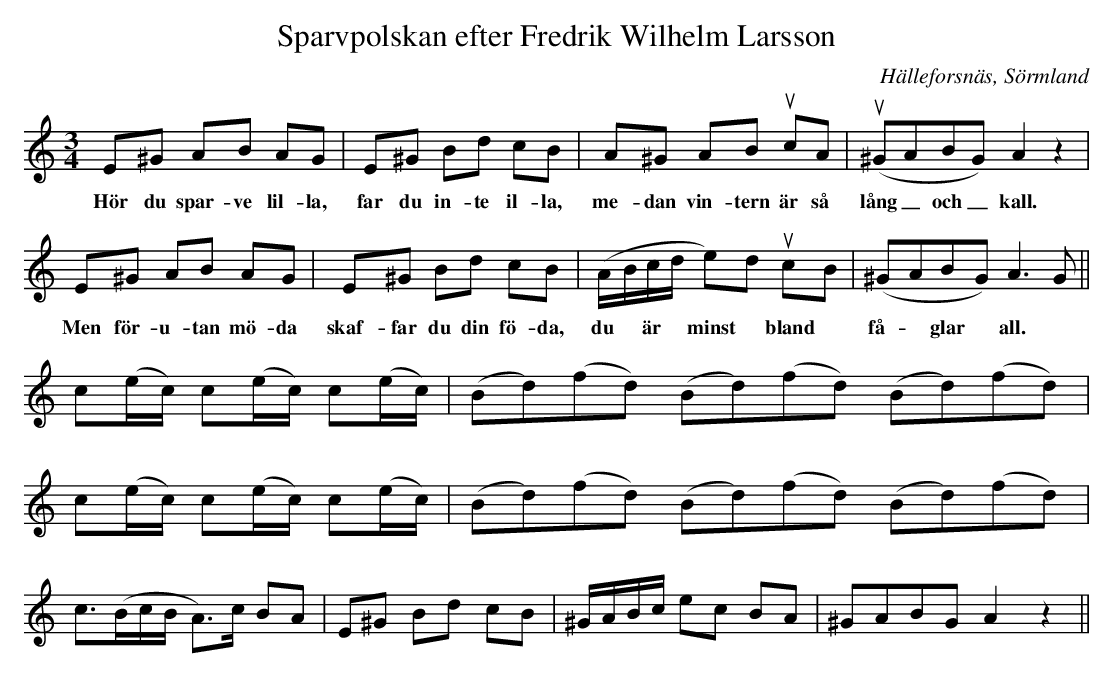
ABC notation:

X:1
T:Sparvpolskan efter Fredrik Wilhelm Larsson
O:Hälleforsnäs, Sörmland
M:3/4
L:1/8
K:Am
E^G AB AG | E^G Bd cB | A^G AB ucA | (u^GABG) A2 z2 |
w: Hör du spar-ve lil-la, far du in-te il-la, me-dan vin-tern är så lång_ och_ kall.
E^G AB AG | E^G Bd cB | (A/B/c/d/ e)d ucB | (^GABG) A2>G2 ||
w: Men för-u-tan mö-da skaf-far du din fö-da, du ~ är ~ minst ~ bland ~ få- ~ glar ~ all.
  c(e/c/) c(e/c/) c(e/c/) | (Bd)(fd) (Bd)(fd) (Bd)(fd) |
  c(e/c/) c(e/c/) c(e/c/) | (Bd)(fd) (Bd)(fd) (Bd)(fd) |
  c3/2(B/c/B/ A>)c BA | E^G Bd cB | ^G/A/B/c/ ec BA | ^GABG A2 z2 ||
